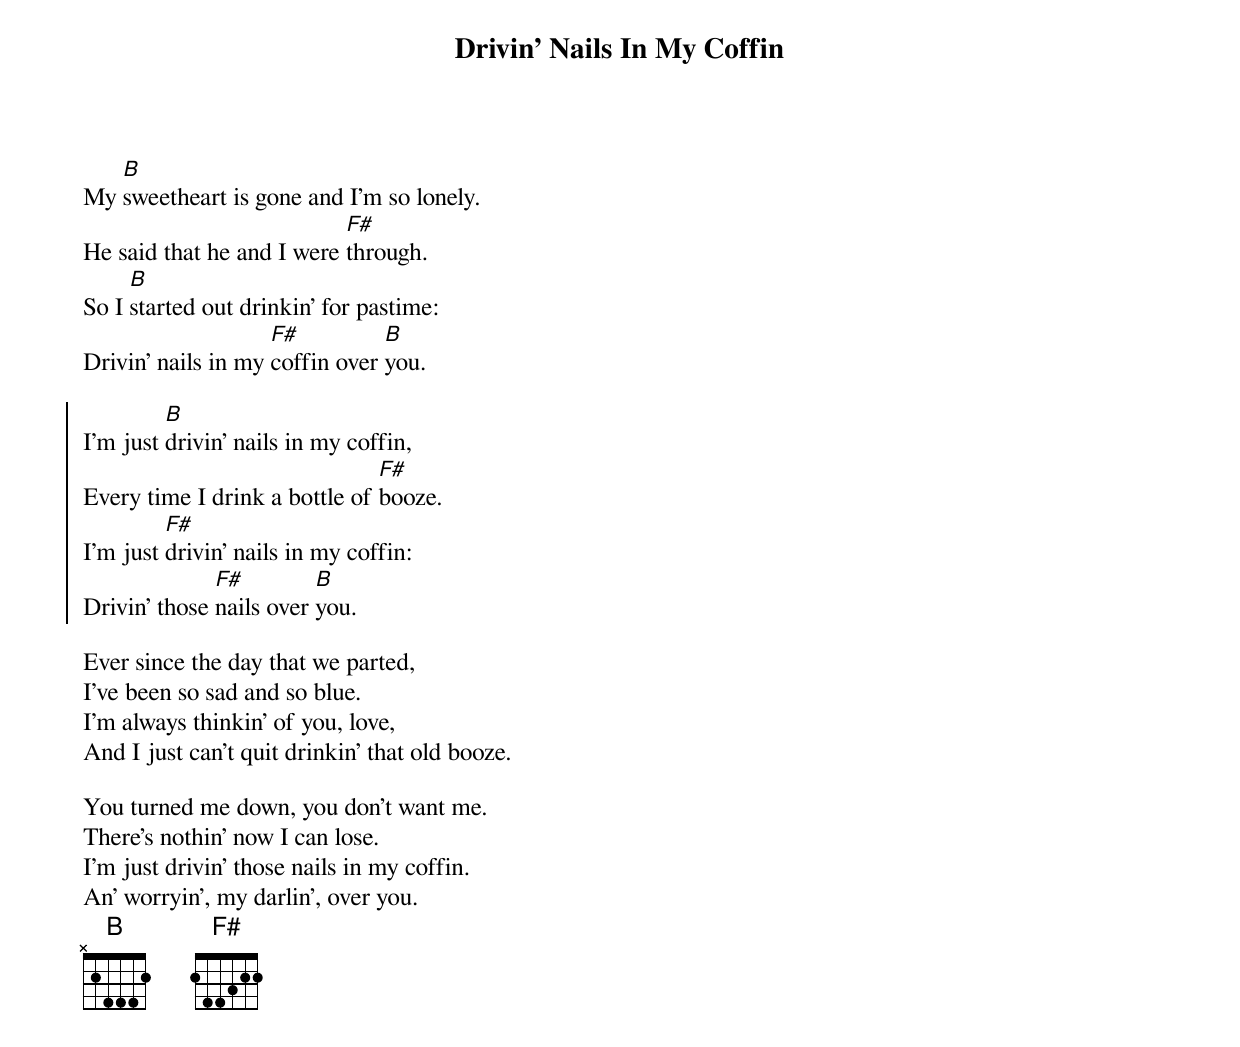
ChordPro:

{title: Drivin' Nails In My Coffin}

My [B]sweetheart is gone and I'm so lonely.
He said that he and I were [F#]through.
So I [B]started out drinkin' for pastime:
Drivin' nails in my [F#]coffin over [B]you.

{start_of_chorus}
I'm just [B]drivin' nails in my coffin,
Every time I drink a bottle of [F#]booze.
I'm just [F#]drivin' nails in my coffin:
Drivin' those [F#]nails over [B]you.
{end_of_chorus}

Ever since the day that we parted,
I've been so sad and so blue.
I'm always thinkin' of you, love,
And I just can't quit drinkin' that old booze.

You turned me down, you don't want me.
There's nothin' now I can lose.
I'm just drivin' those nails in my coffin.
An' worryin', my darlin', over you.
